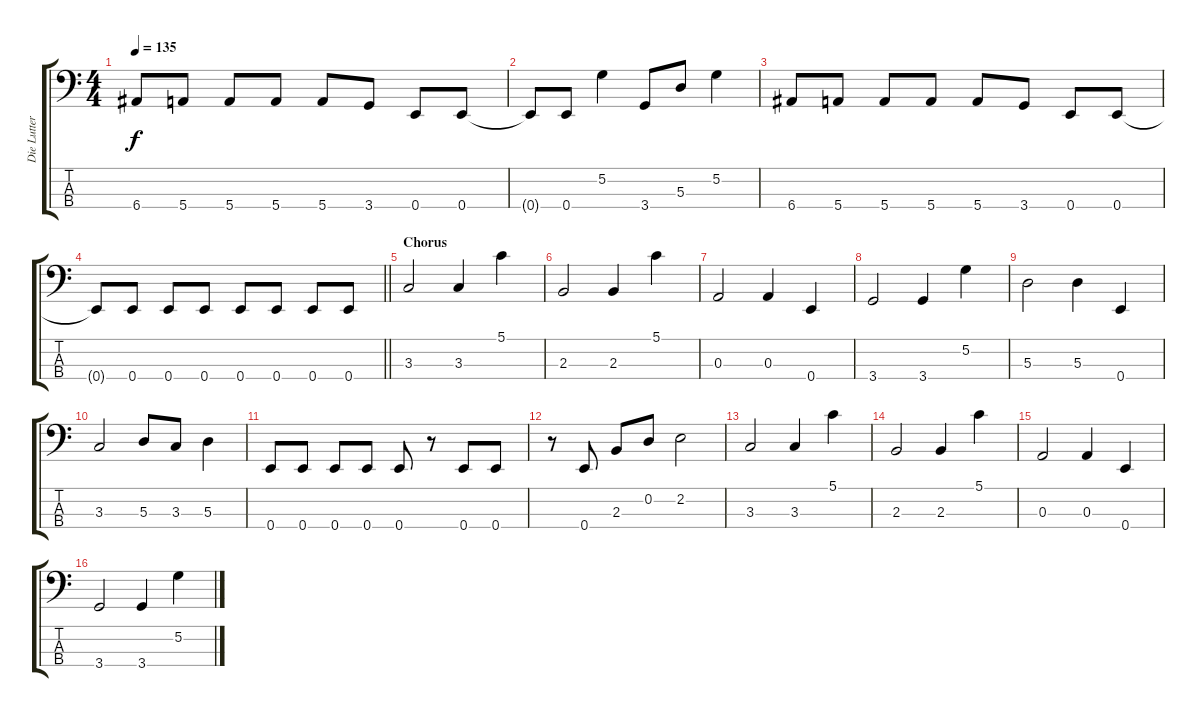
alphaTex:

\track ("Die Lutter" "Die Lutter") {instrument electricbasspick}
\staff {score tabs}
\tuning (G2 D2 A1 E1) {hide}
\ts (4 4)
\tempo 135
\clef f4
\ks c
6.4.8{dy f} 5.4.8 5.4.8 5.4.8 5.4.8 3.4.8 0.4.8 0.4.8 |
0.4{t}.8 0.4.8 5.2.4 3.4.8 5.3.8 5.2.4 |
6.4.8 5.4.8 5.4.8 5.4.8 5.4.8 3.4.8 0.4.8 0.4.8 |
\barLineRight lightlight
0.4{t}.8 0.4.8 0.4.8 0.4.8 0.4.8 0.4.8 0.4.8 0.4.8 |
\section ("" "Chorus")
3.3.2 3.3.4 5.1.4 |
2.3.2 2.3.4 5.1.4 |
0.3.2 0.3.4 0.4.4 |
3.4.2 3.4.4 5.2.4 |
5.3.2 5.3.4 0.4.4 |
3.3.2 5.3.8 3.3.8 5.3.4 |
0.4.8 0.4.8 0.4.8 0.4.8 0.4.8 r.8 0.4.8 0.4.8 |
r.8 0.4.8 2.3.8 0.2.8 2.2.2 |
3.3.2 3.3.4 5.1.4 |
2.3.2 2.3.4 5.1.4 |
0.3.2 0.3.4 0.4.4 |
3.4.2 3.4.4 5.2.4
